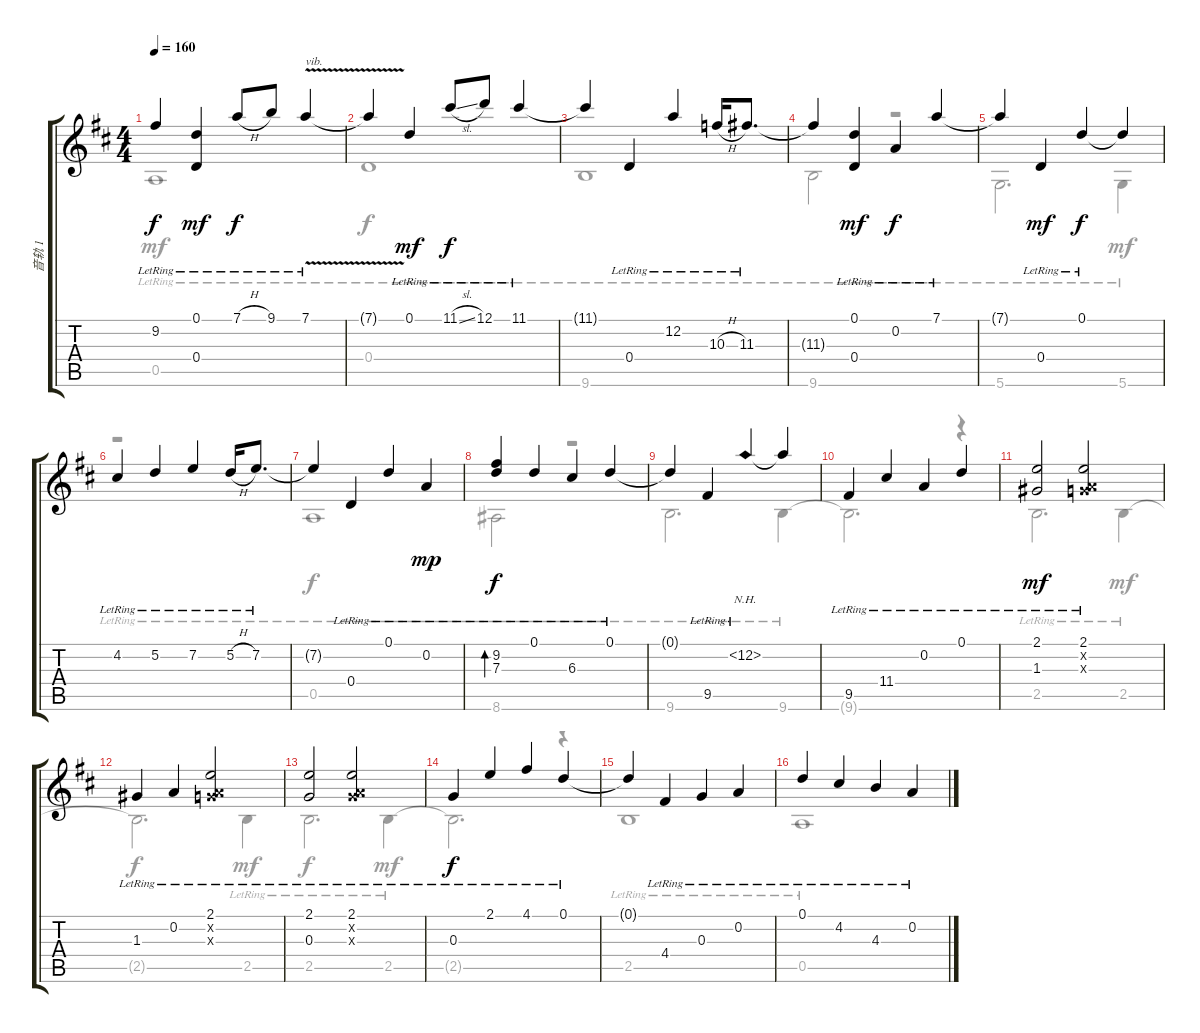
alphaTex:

\track ("音轨 1" "音轨 1") {instrument acousticguitarsteel}
\staff {score tabs}
\tuning (D4 A3 G3 D3 A2 D2) {hide}
\voice
\ts (4 4)
\tempo 160
\clef g2
\ks d
9.2{lr}.4{dy f} (0.1{lr} 0.4{lr}).4{dy mf} 7.1{h lr}.8{dy f} 9.1{lr}.8 7.1{v lr}.4{txt "vib."} |
7.1{t}.4 0.1{lr}.4{dy mf} 11.1{sl lr}.8{dy f} 12.1{lr}.8 11.1{lr}.4 |
11.1{t}.4 0.4{lr}.4 12.2{lr}.4 10.3{h lr}.16 11.3{lr}.8{d} |
11.3{t}.4 (0.1{lr} 0.4{lr}).4{dy mf} 0.2{lr}.4{dy f} 7.1{lr}.4 |
7.1{t}.4 0.4{lr}.4{dy mf} 0.1{lr}.4{dy f} 0.1{t}.4 |
4.2{lr}.4 5.2{lr}.4 7.2{lr}.4 5.2{h lr}.16 7.2{lr}.8{d} |
7.2{t}.4 0.4{lr}.4 0.1{lr}.4 0.2{lr}.4{dy mp} |
(9.2{lr} 7.3{lr}).4{bd 480 dy f} 0.1{lr}.4 6.3{lr}.4 0.1{lr}.4 |
0.1{t}.4 9.5{lr}.4 12.2{nh lr}.4 12.2{t}.4 |
9.5{lr}.4 11.4{lr}.4 0.2{lr}.4 0.1{lr}.4 |
(2.1{lr} 1.3{lr}).2{dy mf} (2.1{lr} 0.2{x} 0.3{x}).2 |
1.3{lr}.4 0.2{lr}.4 (2.1{lr} 0.2{x} 0.3{x}).2 |
(2.1{lr} 0.3{lr}).2 (2.1{lr} 0.2{x} 0.3{x}).2 |
0.3{lr}.4{dy f} 2.1{lr}.4 4.1{lr}.4 0.1{lr}.4 |
0.1{t}.4 4.4{lr}.4 0.3{lr}.4 0.2{lr}.4 |
0.1{lr}.4 4.2{lr}.4 4.3{lr}.4 0.2{lr}.4
\voice
\clef g2
\ottava regular
\simile none
\ks d
0.5{lr}.1{dy mf} |
0.4{lr}.1{dy f} |
9.6{lr}.1 |
9.6{lr}.2 r.2 |
5.6{lr}.2{d} 5.6{lr}.4{dy mf} |
r.1 |
0.5{lr}.1{dy f} |
8.6{lr}.2 r.2 |
9.6{lr}.2{d} 9.6{lr}.4 |
9.6{t}.2{d} r.4 |
2.5{lr}.2{d} 2.5{lr}.4{dy mf} |
2.5{t}.2{d dy f} 2.5{lr}.4{dy mf} |
2.5{lr}.2{d dy f} 2.5{lr}.4{dy mf} |
2.5{t}.2{d dy f} r.4 |
2.5{lr}.1 |
0.5{lr}.1
